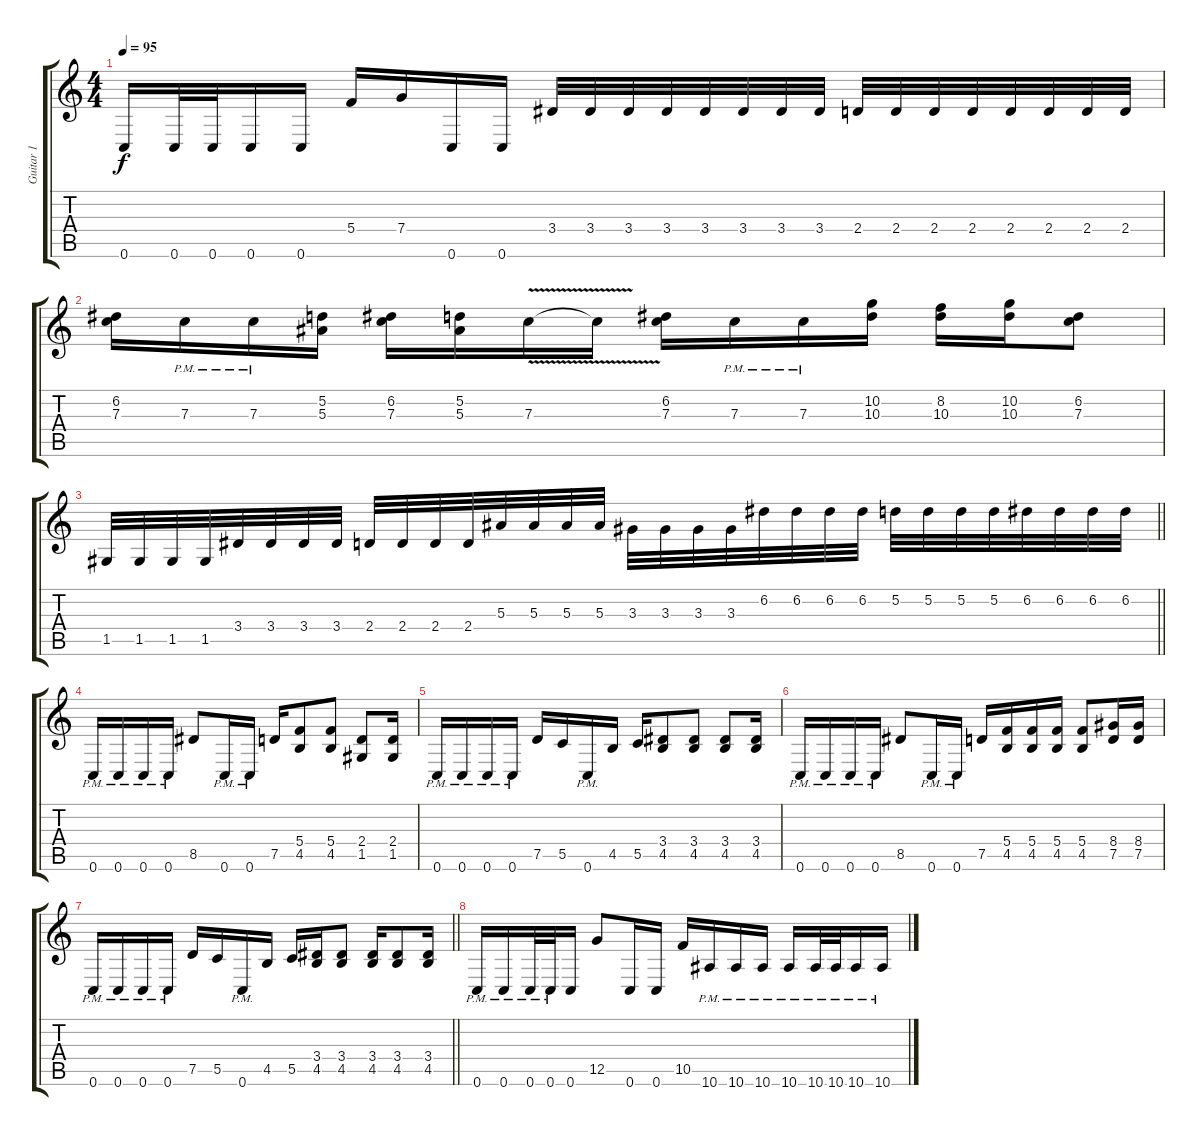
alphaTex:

\track ("Guitar 1" "Guitar 1") {instrument distortionguitar}
\staff {score tabs}
\tuning (D4 A3 F3 C3 G2 C2) {hide}
\ts (4 4)
\tempo 95
\clef g2
\ks c
0.6.16{dy f} 0.6.32 0.6.32 0.6.16 0.6.16 5.4.16 7.4.16 0.6.16 0.6.16 3.4.32 3.4.32 3.4.32 3.4.32 3.4.32 3.4.32 3.4.32 3.4.32 2.4.32 2.4.32 2.4.32 2.4.32 2.4.32 2.4.32 2.4.32 2.4.32 |
(6.2 7.3).16 7.3{pm}.16 7.3{pm}.16 (5.2 5.3).16 (6.2 7.3).16 (5.2 5.3).16 7.3{v}.16 7.3{t}.16 (6.2 7.3).16 7.3{pm}.16 7.3{pm}.16 (10.2 10.3).16 (8.2 10.3).16 (10.2 10.3).16 (6.2 7.3).8 |
\barLineRight lightlight
1.5.32 1.5.32 1.5.32 1.5.32 3.4.32 3.4.32 3.4.32 3.4.32 2.4.32 2.4.32 2.4.32 2.4.32 5.3.32 5.3.32 5.3.32 5.3.32 3.3.32 3.3.32 3.3.32 3.3.32 6.2.32 6.2.32 6.2.32 6.2.32 5.2.32 5.2.32 5.2.32 5.2.32 6.2.32 6.2.32 6.2.32 6.2.32 |
0.6{pm}.16 0.6{pm}.16 0.6{pm}.16 0.6{pm}.16 8.5.8 0.6{pm}.16 0.6{pm}.16 7.5.16 (5.4 4.5).8 (5.4 4.5).8 (2.4 1.5).8 (2.4 1.5).16 |
0.6{pm}.16 0.6{pm}.16 0.6{pm}.16 0.6{pm}.16 7.5.16 5.5.16 0.6{pm}.16 4.5.16 5.5.16 (3.4 4.5).8 (3.4 4.5).8 (3.4 4.5).8 (3.4 4.5).16 |
0.6{pm}.16 0.6{pm}.16 0.6{pm}.16 0.6{pm}.16 8.5.8 0.6{pm}.16 0.6{pm}.16 7.5.16 (5.4 4.5).16 (5.4 4.5).16 (5.4 4.5).16 (5.4 4.5).8 (8.4 7.5).16 (8.4 7.5).16 |
\barLineRight lightlight
0.6{pm}.16 0.6{pm}.16 0.6{pm}.16 0.6{pm}.16 7.5.16 5.5.16 0.6{pm}.16 4.5.16 5.5.16 (3.4 4.5).16 (3.4 4.5).8 (3.4 4.5).16 (3.4 4.5).8 (3.4 4.5).16 |
0.6{pm}.16 0.6{pm}.16 0.6{pm}.32 0.6{pm}.32 0.6.16 12.5.8 0.6.16 0.6.16 10.5.16 10.6{pm}.16 10.6{pm}.16 10.6{pm}.16 10.6{pm}.16 10.6{pm}.32 10.6{pm}.32 10.6{pm}.16 10.6{pm}.16
